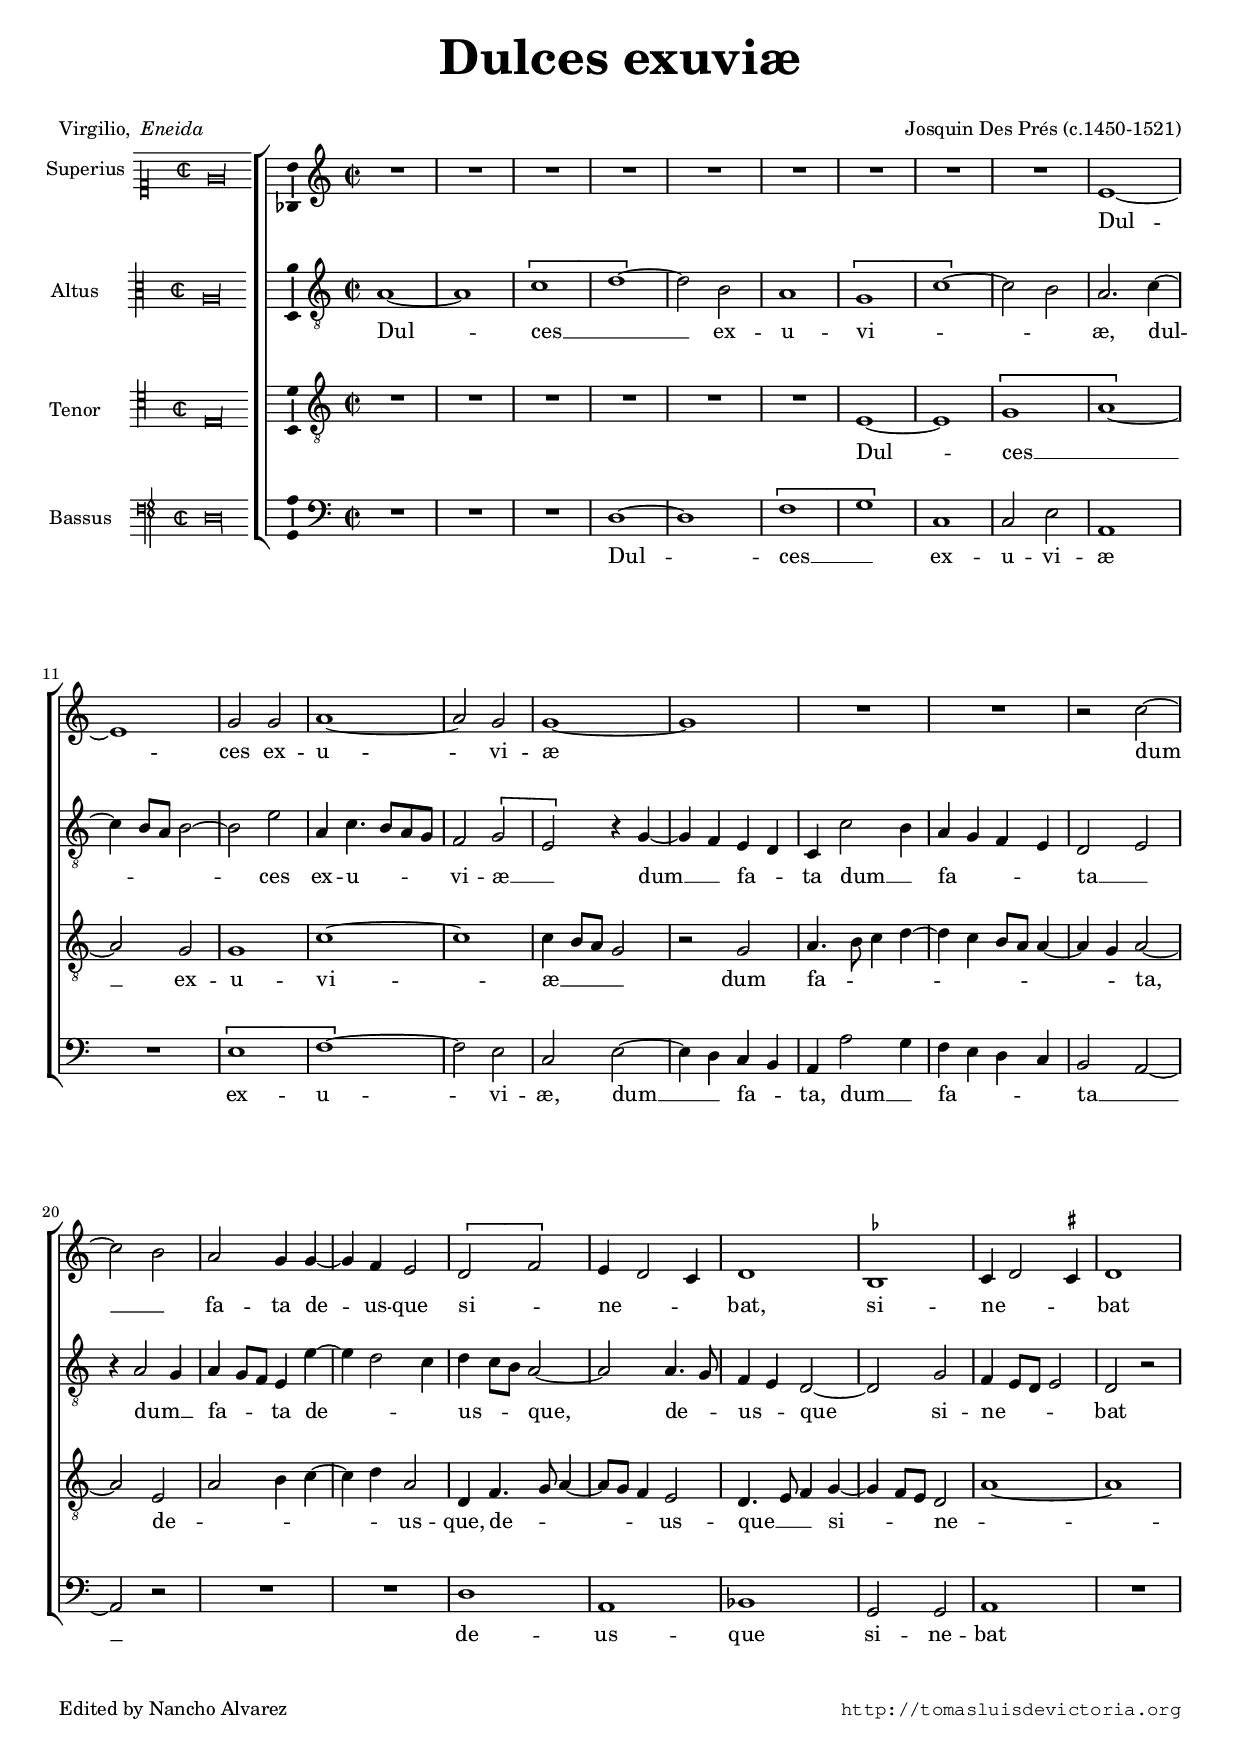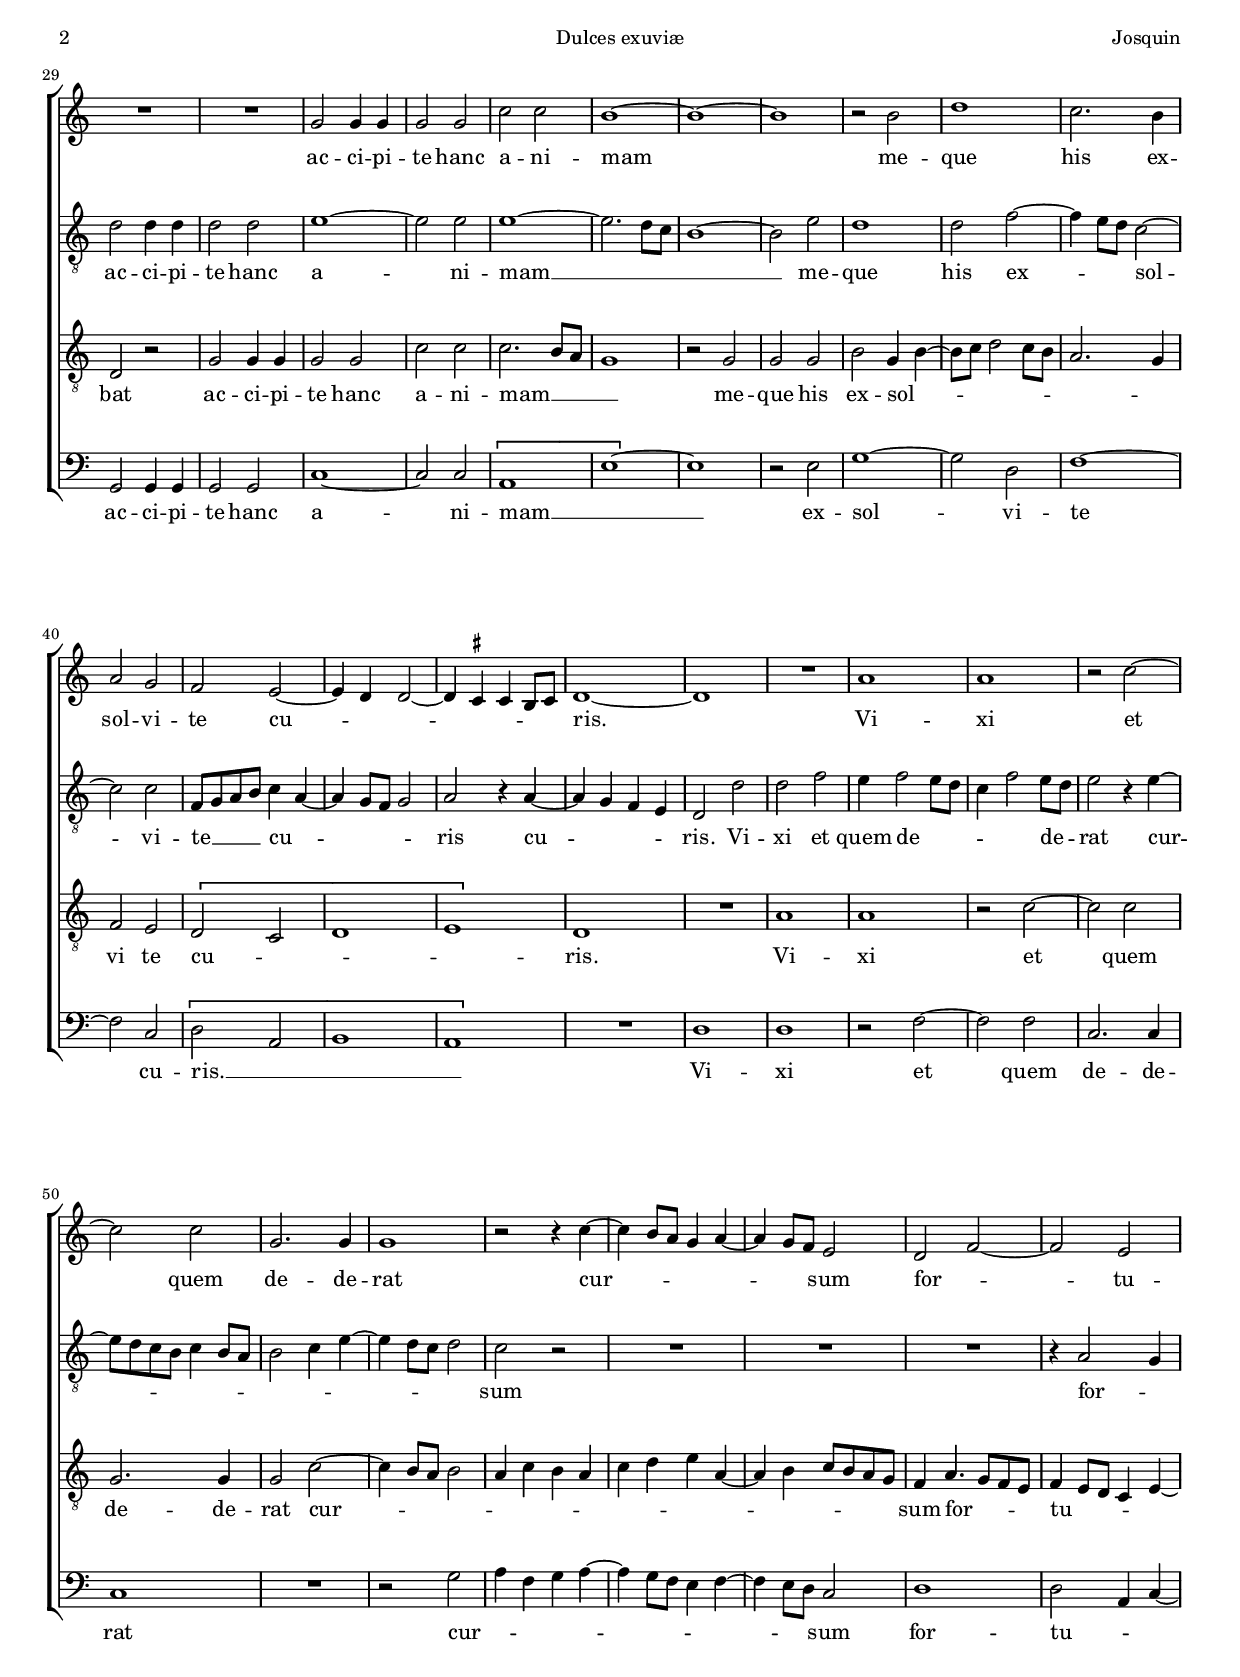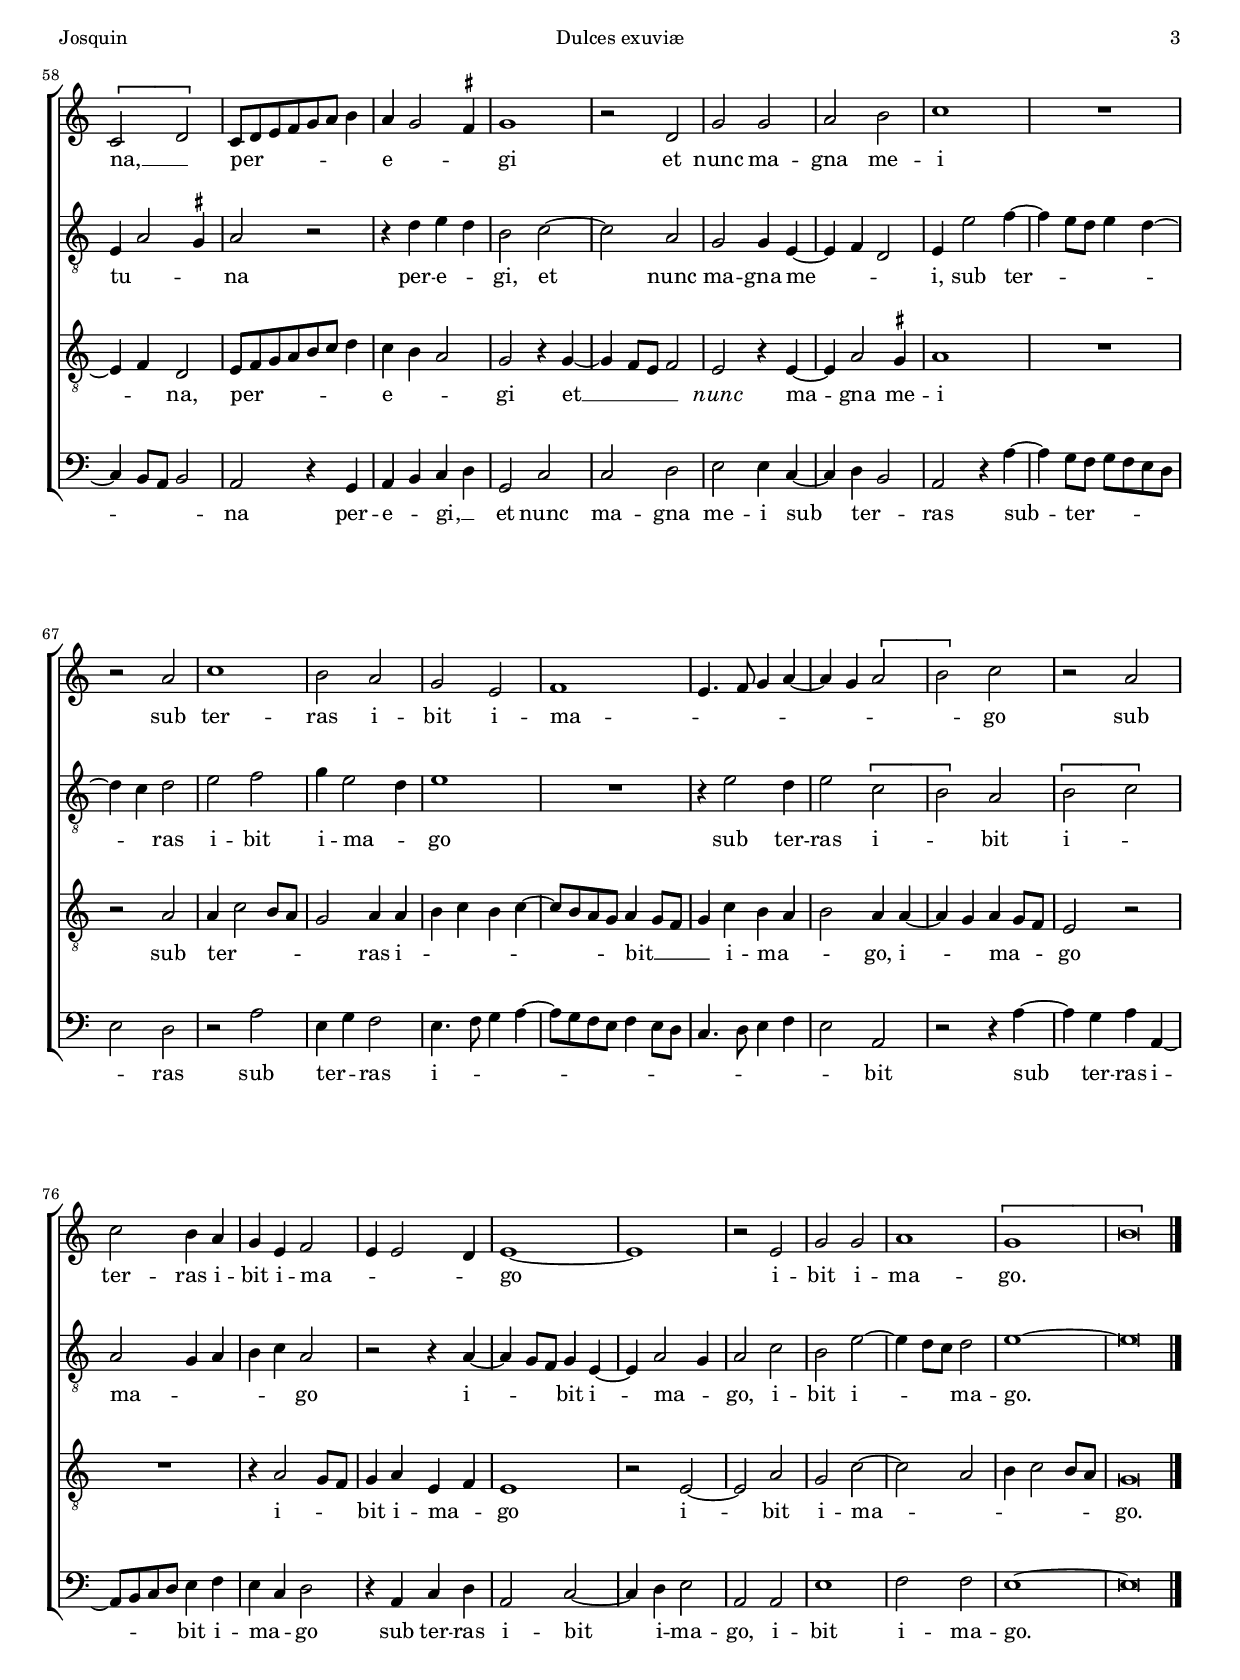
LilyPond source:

\version "2.18.0"

#(set-default-paper-size "a4")
#(set-global-staff-size 16.8)
#(ly:set-option 'point-and-click #f)
%mobile -s15.5 -i3.4

italicas=\override LyricText.font-shape = #'italic
rectas=\override LyricText.font-shape = #'upright
ss=\once \set suggestAccidentals = ##t
incipitwidth = 20

htitle="Dulces exuviæ"
hcomposer="Josquin"

\header {
	title=\markup{\fontsize #4 "Dulces exuviæ"}
	subtitle=" "
	composer="Josquin Des Prés (c.1450-1521)"
        pdfauthor=\composer
	%opus="(-)"
	poet=\markup{"Virgilio, " \italic "Eneida"}
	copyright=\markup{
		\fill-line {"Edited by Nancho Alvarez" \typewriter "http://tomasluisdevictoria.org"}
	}
%	tagline=""
}

global={\key c \major \time 2/2 \skip 1*85 \bar "|." }


cantus=\relative c'{
	R1*9
	e1 ~
	e
	g2 g
	a1 ~
	a2 g
	g1 ~
	g
	R1*2
	r2 c ~
	c b
	a g4 g ~
	g f e2
	\[d2 f\]
	e4 d2 c4
	d1
	\ss bes1
	c4 d2 \ss cis4
	d1
	R1*2
	g2 g4 g
	g2 g
	c c
	b1 ~
	b ~
	b
	r2 b
	d1 
	c2. b4
	a2 g
	f e ~
	e4 d d2 ~
	d4 \ss cis cis b8 cis
	d1 ~
	d
	R1
	a'1
	a
	r2 c ~
	c c 
	g2. g4
	g1
	r2 r4 c ~
	c b8 a g4 a ~
	a g8 f e2
	d2 f ~
	f e
	\[c2 d\]
	c8[ d e f g a] b4
	a4 g2 \ss fis4
	g1
	r2 d
	g g
	a b
	c1
	R1
	r2 a
	c1
	b2 a
	g e
	f1
	e4. f8 g4 a ~
	a g \[a2 
	b\] c
	r2 a
	c b4 a
	g e f2
	e4 e2 d4
	e1 ~
	e
	r2 e
	g g
	a1
	\[g1
	b\breve*1/2\]
}

altus=\relative c'{
	a1 ~
	a
	\[c
	d ~ \]
	d2 b
	a1
	\[g1
	c ~ \]
	c2 b
	a2. c4 ~
	c4 b8 a b2 ~
	b e
	a,4 c4. b8 a g
	f2 \[g
	e\] r4 g ~
	g f e d
	c c'2 b4
	a g f e
	d2 e
	r4 a2 g4
	a g8 f e4 e' ~
	e d2 c4
	d c8 b a2 ~
	a a4. g8
	f4 e d2 ~
	d g
	f4 e8 d e2
	d r
	d'2 d4 d
	d2 d
	e1 ~
	e2 e
	e1 ~
	e2. d8 c
	b1 ~
	b2 e
	d1
	d2 f ~
	f4 e8 d c2 ~
	c c
	f,8 g a b c4 a ~
	a g8 f g2
	a2 r4 a ~
	a g f e
	d2 d'
	d f
	e4 f2 e8 d
	c4 f2 e8 d
	e2 r4 e ~
	e8 d c b c4 b8 a
	b2 c4 e ~
	e d8 c d2
	c r
	R1*3
	r4 a2 g4
	e a2 \ss gis4
	a2 r
	r4 d e d
	b2 c ~
	c2 a
	g g4 e ~
	e f d2
	e4 e'2 f4 ~
	f e8 d e4 d ~
	d c d2
	e f
	g4 e2 d4
	e1
	R1
	r4 e2 d4
	e2 \[c
	b\] a
	\[b c\]
	a2 g4 a 
	b c a2
	r2 r4 a ~
	a g8 f g4 e ~
	e a2 g4
	a2 c
	b e ~
	e4 d8 c d2
	e1 ~
	e\breve*1/2
}

tenor=\relative c{
	R1*6
	e1 ~
	e
	\[g1
	a ~ \]
	a2 g
	g1
	c ~
	c1
	c4 b8 a g2
	r2 g
	a4. b8 c4 d ~
	d c b8 a a4 ~
	a g a2 ~
	a2 e
	a b4 c ~
	c d a2
	d,4 f4. g8 a4 ~
	a8 g f4 e2
	d4. e8 f4 g ~
	g f8 e d2
	a'1 ~
	a
	d,2 r
	g2 g4 g
	g2 g
	c2 c
	c2. b8 a 
	g1
	r2 g
	g g 
	b g4 b ~
	b8 c d2 c8 b
	a2. g4
	f2 e
	\[d c
	d1
	e\]
	d1
	R1
	a'
	a
	r2 c ~
	c c
	g2. g4
	g2 c ~
	c4 b8 a b2
	a4 c b a
	c d e a, ~
	a b c8 b a g
	f4 a4. g8 f e
	f4 e8 d c4 e ~
	e f d2
	e8[ f g a b c] d4
	c4 b a2
	g2 r4 g ~
	g4 f8 e f2
	e2 r4 e ~
	e a2 \ss gis4
	a1
	R1
	r2 a
	a4 c2 b8 a
	g2 a4 a
	b c b c ~
	c8 b a g a4 g8 f
	g4 c b a
	b2 a4 a ~
	a g a g8 f 
	e2 r
	R1
	r4 a2 g8 f
	g4 a e f
	e1
	r2 e ~
	e a
	g c ~
	c a
	b4 c2 b8 a
	g\breve*1/2
}

bassus=\relative c{
	R1*3
	d1 ~
	d
	\[f
	g\]
	c,
	c2 e
	a,1
	R1
	\[e'
	f ~ \]
	f2 e
	c e ~
	e4 d c b
	a a'2 g4
	f e d c
	b2 a ~
	a r
	R1*2
	d1
	a
	bes
	g2 g
	a1
	R1
	g2 g4 g
	g2 g
	c1 ~
	c2 c
	\[a1
	e' ~ \]
	e
	r2 e
	g1 ~
	g2 d
	f1 ~
	f2 c
	\[d a
	b1
	a\]
	R1
	d1
	d
	r2 f ~
	f f
	c2. c4
	c1
	R1
	r2 g'2
	a4 f g a ~
	a g8 f e4 f ~
	f e8 d c2
	d1
	d2 a4 c ~
	c b8 a b2
	a r4 g
	a b c d
	g,2 c
	c2 d
	e e4c ~
	c d b2
	a r4 a' ~
	a g8 f g f e d
	e2 d
	r2 a'
	e4 g f2
	e4. f8 g4 a ~
	a8 g f e f4 e8 d
	c4. d8 e4 f
	e2 a,
	r2 r4 a' ~
	a g a a, ~
	a8 b c d e4 f
	e c d2
	r4 a c d
	a2 c ~
	c4 d e2
	a, a
	e'1
	f2 f
	e1 ~
	e\breve*1/2
}


textocantus=\lyricmode{
Dul -- ces ex -- u -- vi -- æ
dum __ _ fa -- ta de -- us -- que si -- _ ne -- _ _ bat,
si -- ne -- _ _ bat
ac -- ci -- pi -- te hanc a -- ni -- mam
me -- que his ex -- sol -- vi -- te cu -- _ _ _ _ _ _ ris.
Vi -- xi et quem de -- de -- rat
cur -- _ _ _ _ _ _ sum for -- _ tu -- na, __ _ 
per -- _ _ _ _ _ _ e -- _ _ gi
et nunc ma -- gna me -- i
sub ter -- ras i -- bit i -- ma -- _ _ _ _ _ _ _ go
sub ter -- ras i -- bit i -- ma -- _ _ _ go
i -- bit i -- ma -- go.
}

textoaltus=\lyricmode{
Dul -- ces __ _ ex -- u -- vi -- _ _ æ,
dul -- _ _ _ ces
ex -- u -- _ _ _ vi -- æ __ _
dum __ _ fa -- _ ta dum __ _ fa -- _ _ _ ta __ _ 
dum __ _ fa -- _ _ ta de -- _ _ us -- _ _ que,
de -- _ us -- _ que si -- ne -- _ _ _ bat
ac -- ci -- pi -- te hanc a -- ni -- mam __ _ _ _ me -- que 
his ex -- _ _ sol -- vi -- te __ _ _ _ cu -- _ _ _ _ ris
cu -- _ _ _ ris.
Vi -- xi et quem de -- _ _ _ _ de -- _ rat
cur -- _ _ _ _ _ _ _ _ _ _ _ _ sum
for -- _ tu -- _ _ na
per -- e -- _ gi,
et nunc ma -- gna me -- _ _ i,
sub ter -- _ _ _ _ _ ras
i -- bit i -- ma -- _ go
sub ter -- ras i -- _ bit i -- _ ma -- _ _ _ _ go
i -- _ _ bit i -- ma -- _ go,
i -- bit i -- _ _ ma -- go.
}

textotenor=\lyricmode{
Dul -- ces __ _ ex -- u -- vi -- æ __ _ _ _ 
dum fa -- _ _ _ _ _ _ _ _ ta,
de -- _ _ _ _ us -- que,
de -- _ _ _ _ us -- que __ _ _ si -- _ _ ne -- _ bat
ac -- ci -- pi -- te hanc a -- ni -- mam __ _ _ _ 
me -- que his ex -- sol -- _ _ _ _ _ _ _ vi te cu -- _ _ _ ris.
Vi -- xi et quem de -- de -- rat cur -- _ _ _ _ _ _ _ _ _ _ _ _ _ _ _ _ sum
for -- _ _ _ tu -- _ _ _ _ _ na,
per -- _ _ _ _ _ _ e -- _ _ gi
et __ _ _ _ \italicas nunc \rectas % nunc __ _ 
ma -- gna me -- i
sub ter -- _ _ _ _ ras i -- _ _ _ _ _ _ _ bit __ _ _ _ i -- ma -- _ _ go,
i -- _ ma -- _ _ go
i -- _ _ bit i -- ma -- _ go
i -- bit i -- ma -- _ _ _ _ _ go.
}

textobassus=\lyricmode{
Dul -- ces __ _ ex -- u -- vi -- æ
ex -- u -- vi -- æ,
dum __ _ fa -- _ ta,
dum __ _ fa -- _ _ _ ta __ _ 
de -- us -- que si -- ne -- bat
ac -- ci -- pi -- te hanc a -- ni -- mam __ _ 
ex -- sol -- vi -- te cu -- ris. __ _ _ _ 
Vi -- xi
et quem de -- de -- rat
cur -- _ _ _ _ _ _ _ _ _ _ sum
for -- tu -- _ _ _ _ _ na
per -- e -- _ gi, __ _ 
et nunc ma -- gna me -- i sub ter -- _ ras
sub -- ter -- _ _ _ _ _ _ ras
sub ter -- _ ras
i -- _ _ _ _ _ _ _ _ _ _ _ _ _ _ bit
sub ter -- ras i -- _ _ _ bit i -- ma -- _ go
sub ter -- ras i -- bit i -- ma -- go,
i -- bit i -- ma -- go.
}



incipitcantus=\markup{
	\score{
		{ 
		\set Staff.instrumentName="Superius "
		\override NoteHead.style = #'neomensural
		\override Rest.style = #'neomensural
		\override Staff.TimeSignature.style = #'neomensural
		\cadenzaOn 
		\clef "petrucci-c1"
		\key c \major
		\time 2/2
		e'\longa
		} 
	\layout {
		\context {\Voice
			\remove Ligature_bracket_engraver
			\consists Mensural_ligature_engraver
		}
		line-width=\incipitwidth
		indent = 0
	}
	}
}


incipitaltus=\markup{
	\score{
		{ 
		\set Staff.instrumentName="Altus     "
		\override NoteHead.style = #'neomensural 
		\override Rest.style = #'neomensural
		\override Staff.TimeSignature.style = #'neomensural
		\cadenzaOn 
		\clef "petrucci-c3"
		\key c \major
		\time 2/2
		a\longa
		} 
	\layout {
		\context {\Voice
			\remove Ligature_bracket_engraver
			\consists Mensural_ligature_engraver
		}
		line-width=\incipitwidth
		indent = 0
	}
	}
}


incipittenor=\markup{
	\score{
		{ 
		\set Staff.instrumentName="Tenor     "
		\override NoteHead.style = #'neomensural 
		\override Rest.style = #'neomensural
		\override Staff.TimeSignature.style = #'neomensural
		\cadenzaOn 
		\clef "petrucci-c4"
		\key c \major
		\time 2/2
		e\longa
		} 
	\layout {
		\context {\Voice
			\remove Ligature_bracket_engraver
			\consists Mensural_ligature_engraver
		}
		line-width=\incipitwidth
		indent=0
	}
	}
}


incipitbassus=\markup{
	\score{
		{ 
		\set Staff.instrumentName="Bassus   "
		\override NoteHead.style = #'neomensural 
		\override Rest.style = #'neomensural
		\override Staff.TimeSignature.style = #'neomensural
		\cadenzaOn 
		\clef "petrucci-f4"
		\key c \major
		\time 2/2
		d\longa
		} 
	\layout {
		\context {\Voice
			\remove Ligature_bracket_engraver
			\consists Mensural_ligature_engraver
		}
		line-width=\incipitwidth
		indent = 0
	}
	}
}





\score {\transpose c' c'{
\new ChoirStaff<<

	\new Staff <<\global
	\new Voice="v1" {
		\set Staff.instrumentName=\incipitcantus
		\clef "treble"
		\cantus }
	\new Lyrics \lyricsto "v1" {\textocantus }
	>>

	
	\new Staff << \global
	\new Voice="v2" {
		\set Staff.instrumentName=\incipitaltus
		\clef "G_8" 
		\altus}
	\new Lyrics \lyricsto "v2" {\textoaltus }
	>>

	
	\new Staff <<\global
	\new Voice="v3" {
		\set Staff.instrumentName=\incipittenor
		\clef "G_8"
		\tenor }
	\new Lyrics \lyricsto "v3" {\textotenor }
	>>
	

	\new Staff <<\global
	\new Voice="v4" {
		\set Staff.instrumentName=\incipitbassus
		\clef "bass" 
		\bassus }
	\new Lyrics \lyricsto "v4" {\textobassus }
	>>
	
>>

	}%transpose

\layout{ 
	\context {\Lyrics 
		\override VerticalAxisGroup.staff-affinity = #UP
		\override VerticalAxisGroup.nonstaff-relatedstaff-spacing =
			#'((basic-distance . 0) (minimum-distance . 0) (padding . 1))
		\override LyricText.font-size = #1.2
		\override LyricHyphen.minimum-distance = #0.5
	}
	\context {\Score 
		tempoHideNote = ##t
		\override BarNumber.padding = #2 
	}
	\context {\Voice 
		%melismaBusyProperties = #'()
		%autoBeaming = ##f
	}
	\context {\Staff 
                %\RemoveEmptyStaves
                %\override VerticalAxisGroup.remove-first = ##t
		\override VerticalAxisGroup.staff-staff-spacing =
			#'((basic-distance . 11) (minimum-distance . 0) (padding . 1))
		\consists Ambitus_engraver 
		\override LigatureBracket.padding = #1
	}
}

%\midi { \mtempo }

}


\paper{
	evenHeaderMarkup=\markup  \fill-line { \fromproperty #'page:page-number-string \htitle \hcomposer }
	oddHeaderMarkup= \markup  \fill-line { \on-the-fly #not-first-page \hcomposer \on-the-fly #not-first-page \htitle \on-the-fly #not-first-page \fromproperty #'page:page-number-string }
	%system-count=20
	%page-count = 8
	ragged-last-bottom = ##f
	indent=3.5\cm
	system-system-spacing =
	#'((basic-distance . 19) (minimum-distance . 0) (padding . 5))
	top-system-spacing = % header
	#'((basic-distance . 8) (minimum-distance . 0) (padding . 0))
	last-bottom-spacing = % footer
	#'((basic-distance . 12) (minimum-distance . 0) (padding . 0))

}
